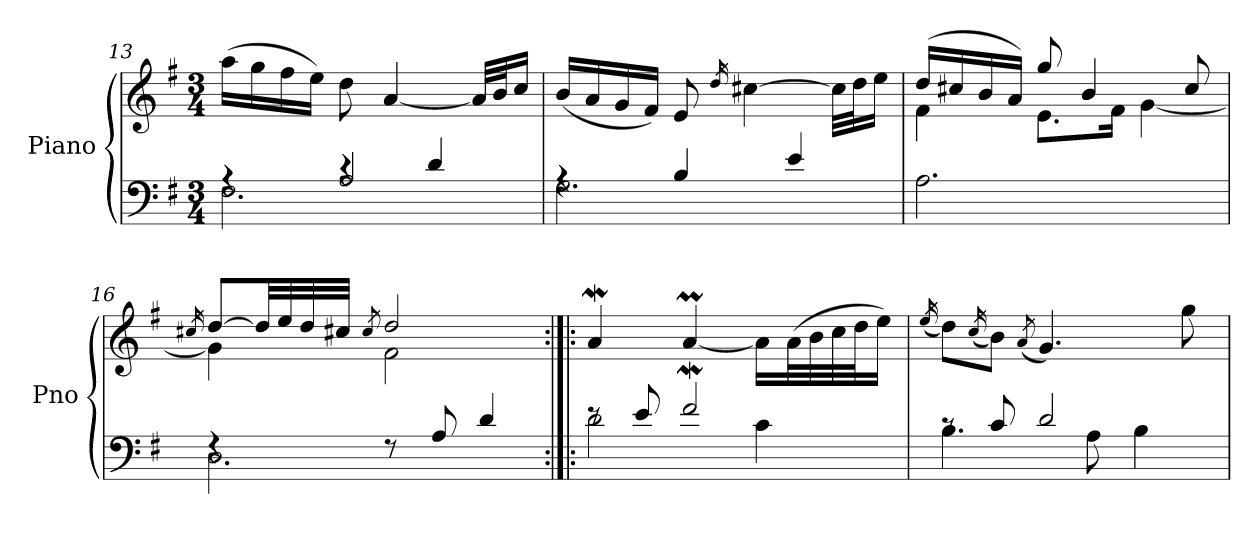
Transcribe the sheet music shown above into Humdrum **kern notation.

**kern	**kern
*part1	*part1
*staff2	*staff1
*I"Piano	*
*I'Pno	*
!!LO:LB:g=z
*clefF4	*clefG2
*k[f#]	*k[f#]
*M3/4	*M3/4
=13	=13
*^	*
*	*^	*
4rA	2.F#\	4ryy	(>16aa\LL
.	.	.	16gg\
.	.	.	16ff#\
.	.	.	16ee\JJ)
4rc	.	2A/	8dd\
.	.	.	[4a/
4d/	.	.	.
.	.	.	32a/LLL]
.	.	.	32b/J
.	.	.	16cc/JJ
*	*v	*v	*
=14	=14	=14
4rA	2.G\	(<16b/LL
.	.	16a/
.	.	16g/
.	.	16f#/JJ)
4B/	.	8e/
.	.	16qdd/
.	.	[4cc#X\
4e/	.	.
.	.	32cc#\LLL]
.	.	32dd\J
.	.	16ee\JJ
*v	*v	*
=15	=15
*	*^
2.A\	(>16dd/LL	4f#\
.	16cc#X/	.
.	16b/	.
.	16a/JJ)	.
.	8gg/	8.e\L
.	4b/	.
.	.	16f#\Jk
.	.	[4g\
.	8cc#/	.
=16	=16	=16
.	16qcc#X/	.
*^	*	*
4rF	2.D\	[8dd/L	4g\]
.	.	32dd/LL]	.
.	.	32ee/	.
.	.	32dd/	.
.	.	32cc#X/JJJ	.
.	.	8qcc#/	.
8rF	.	2dd/	2f#\
8A/	.	.	.
4d/	.	.	.
*	*	*v	*v
!!LO:PB:g=z
=17:|!|:	=17:|!|:	=17:|!|:
8re	2d\	4aW/
8e/	.	.
2f#W/	.	[4aM/
.	4c\	16a\LL]
.	.	(>32a\L
.	.	32b\
.	.	32cc\
.	.	32dd\J
.	.	16ee\JJ)
=18	=18	=18
.	.	(<16qee/
8rc	4.B\	8dd\L)
.	.	(<16qcc/
8c/	.	8b\J)
.	.	(<8qa/
2d/	.	4.g/)
.	8A\	.
.	4B\	.
.	.	8gg\
*v	*v	*
=	=
*-	*-
